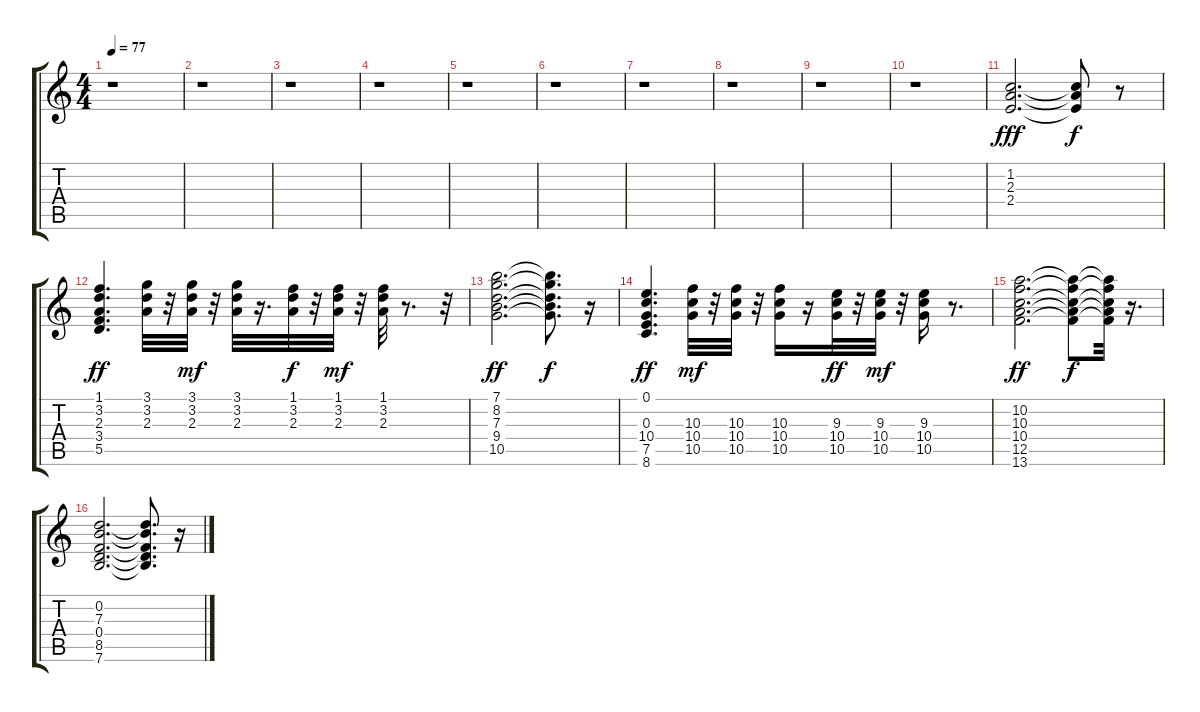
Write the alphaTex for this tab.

\track "" {instrument distortionguitar}
\staff {score tabs}
\tuning (E4 B3 G3 D3 A2 E2) {hide}
\ts (4 4)
\tempo 77
\clef g2
\ks c
r.1{dy f} |
r.1 |
r.1 |
r.1 |
r.1 |
r.1 |
r.1 |
r.1 |
r.1 |
r.1 |
(1.2 2.3 2.4).2{d dy fff} (1.2{t} 2.3{t} 2.4{t}).8{dy f} r.8 |
(1.1 3.2 2.3 3.4 5.5).4{d dy ff} (3.1 3.2 2.3).32 r.32 (3.1 3.2 2.3).32{dy mf} r.32 (3.1 3.2 2.3).32 r.16{d} (1.1 3.2 2.3).32{dy f} r.32 (1.1 3.2 2.3).32{dy mf} r.32 (1.1 3.2 2.3).32 r.8{d} r.32 |
(7.1 8.2 7.3 9.4 10.5).2{d dy ff} (7.1{t} 8.2{t} 7.3{t} 9.4{t} 10.5{t}).8{d dy f} r.16 |
(0.1 0.3 10.4 7.5 8.6).4{d dy ff} (10.3 10.4 10.5).32{dy mf} r.32 (10.3 10.4 10.5).32 r.32 (10.3 10.4 10.5).16 r.16 (9.3 10.4 10.5).32{dy ff} r.32 (9.3 10.4 10.5).32{dy mf} r.32 (9.3 10.4 10.5).16 r.8{d} |
(10.2 10.3 10.4 12.5 13.6).2{d dy ff} (10.2{t} 10.3{t} 10.4{t} 12.5{t} 13.6{t}).8{dy f} (10.2{t} 10.3{t} 10.4{t} 12.5{t} 13.6{t}).32 r.16{d} |
(0.2 7.3 0.4 8.5 7.6).2{d} (0.2{t} 7.3{t} 0.4{t} 8.5{t} 7.6{t}).8{d} r.16
